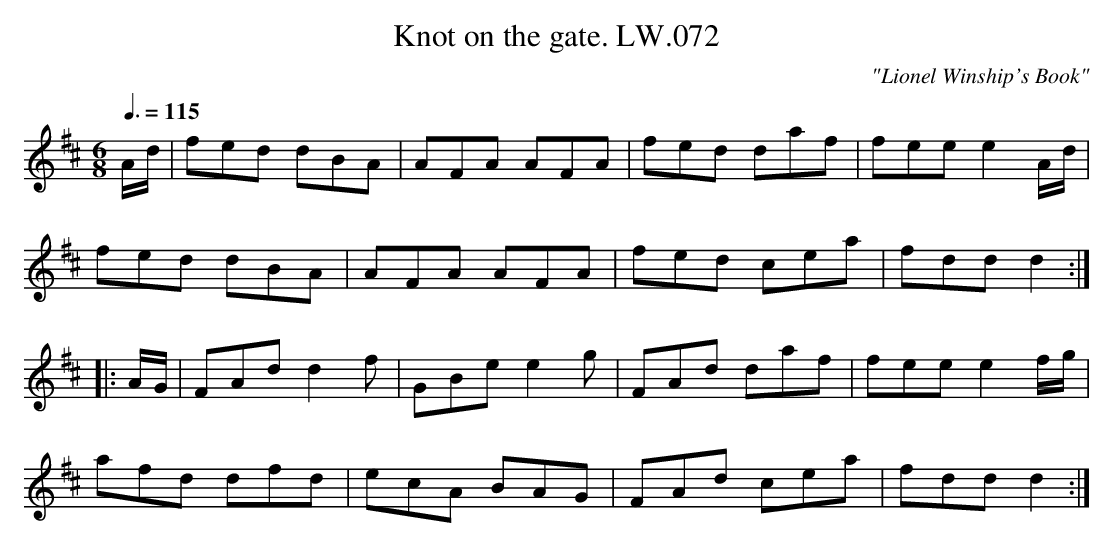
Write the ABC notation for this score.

X:1
T:Knot on the gate. LW.072
M:6/8
Q:3/8=115
L:1/8
C:"Lionel Winship's Book"
K:D
A/d/ | fed dBA | AFA AFA | fed daf | fee e2 A/d/ |
fed dBA | AFA AFA | fed cea | fdd d2:|
|: A/G/ | FAd d2f | GBe e2g | FAd daf | fee e2 f/g/ |
afd dfd | ecA BAG | FAd cea | fdd d2:|
